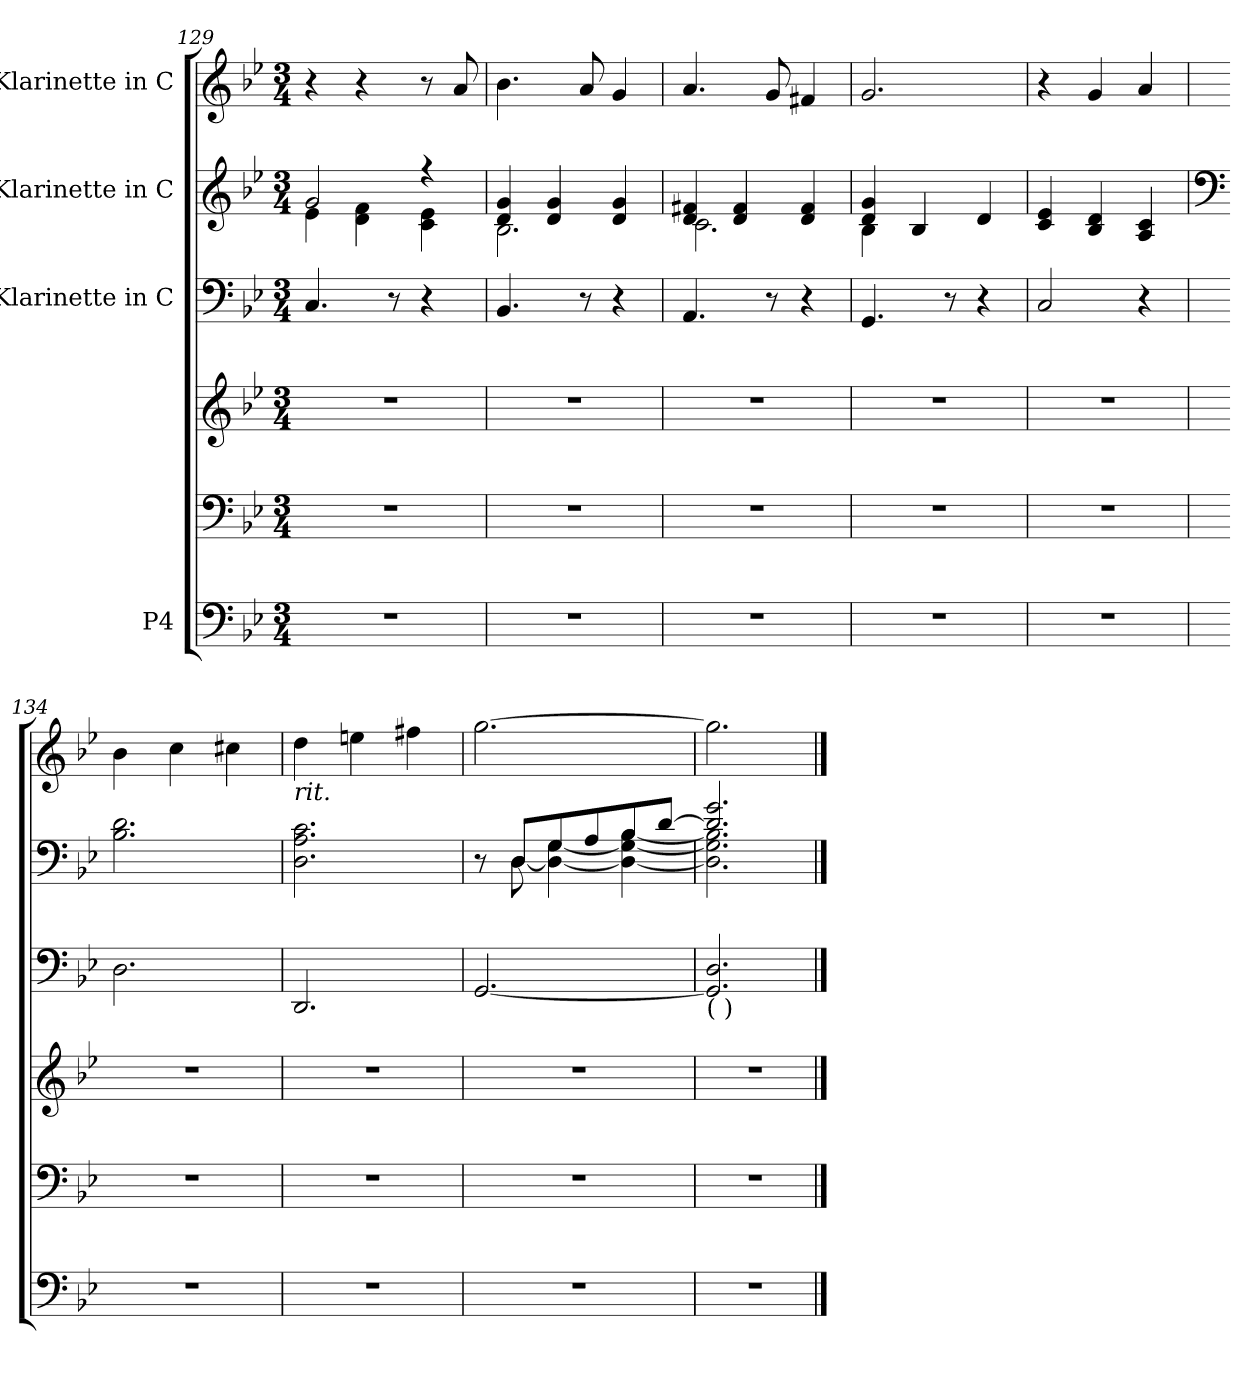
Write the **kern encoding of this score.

**kern	**kern	**kern	**kern	**kern	**kern
*part4	*part4	*part4	*part3	*part2	*part1
*staff6	*staff5	*staff4	*staff3	*staff2	*staff1
*I"P4	*	*	*I"Klarinette in C	*I"Klarinette in C	*I"Klarinette in C
!!LO:LB:g=z
*clefF4	*clefF4	*clefG2	*clefF4	*clefG2	*clefG2
*k[b-e-]	*k[b-e-]	*k[b-e-]	*k[b-e-]	*k[b-e-]	*k[b-e-]
*g:	*g:	*g:	*g:	*g:	*g:
*M3/4	*M3/4	*M3/4	*M3/4	*M3/4	*M3/4
=129	=129	=129	=129	=129	=129
!LO:N:vis=1	!LO:N:vis=1	!LO:N:vis=1	!	!	!
*	*	*	*	*^	*
2.r	2.r	2.r	4.Ci/	2gi/	4e-i\	4r
.	.	.	.	.	4di\ 4fi	4r
.	.	.	8r	.	.	.
.	.	.	4r	4r	4ci\ 4e-i	8r
.	.	.	.	.	.	8ai/
=130	=130	=130	=130	=130	=130	=130
!LO:N:vis=1	!LO:N:vis=1	!LO:N:vis=1	!	!	!	!
2.r	2.r	2.r	4.BB-i/	4di/ 4gi	2.B-i\	4.b-i\
.	.	.	.	4di/ 4gi	.	.
.	.	.	8r	.	.	8ai/
.	.	.	4r	4di/ 4gi	.	4gi/
=131	=131	=131	=131	=131	=131	=131
!LO:N:vis=1	!LO:N:vis=1	!LO:N:vis=1	!	!	!	!
2.r	2.r	2.r	4.AAi/	4di/ 4f#Xi	2.ci\	4.ai/
.	.	.	.	4di/ 4f#i	.	.
.	.	.	8r	.	.	8gi/
.	.	.	4r	4di/ 4f#i	.	4f#Xi/
=132	=132	=132	=132	=132	=132	=132
!LO:N:vis=1	!LO:N:vis=1	!LO:N:vis=1	!	!	!	!
2.r	2.r	2.r	4.GGi/	4di/ 4gi	4B-i\	2.gi/
.	.	.	.	4B-i/	4ryy	.
.	.	.	8r	.	.	.
.	.	.	4r	4di/	4ryy	.
=133	=133	=133	=133	=133	=133	=133
!LO:N:vis=1	!LO:N:vis=1	!LO:N:vis=1	!	!	!	!
*	*	*	*	*v	*v	*
2.r	2.r	2.r	2Ci/	4ci/ 4e-i	4r
.	.	.	.	4B-i/ 4di	4gi/
.	.	.	4r	4Ai/ 4ci	4ai/
=134	=134	=134	=134	=134	=134
*	*	*	*	*clefF4	*
!LO:N:vis=1	!LO:N:vis=1	!LO:N:vis=1	!	!	!
2.r	2.r	2.r	2.Di\	2.B-i\ 2.di	4b-i\
.	.	.	.	.	4cci\
.	.	.	.	.	4cc#Xi\
=135	=135	=135	=135	=135	=135
!	!	!	!	!	!LO:TX:b:i:t=rit.
!LO:N:vis=1	!LO:N:vis=1	!LO:N:vis=1	!	!	!
2.r	2.r	2.r	2.DDi/	2.Di\ 2.Ai 2.ci	4ddi\
.	.	.	.	.	4eeni\
.	.	.	.	.	4ff#Xi\
=136	=136	=136	=136	=136	=136
!LO:N:vis=1	!LO:N:vis=1	!LO:N:vis=1	!	!	!
*	*	*	*	*^	*
2.r	2.r	2.r	[2.GGi/	8r	8ryy	[2.ggi\
.	.	.	.	8Di/L	[8Di\	.
.	.	.	.	8Gi/	4Di\_ [4Gi	.
.	.	.	.	8Ai/	.	.
.	.	.	.	8B-i/	4Di\_ 4Gi_ [4B-i	.
.	.	.	.	[8di/J	.	.
=137	=137	=137	=137	=137	=137	=137
!	!	!	!LO:TX:b:t=(    )	!	!	!
!LO:N:vis=1	!LO:N:vis=1	!LO:N:vis=1	!	!	!	!
2.r	2.r	2.r	2.GGi/] 2.Di	2.di/] 2.gi	2.Di\] 2.Gi] 2.B-i]	2.ggi\]
*	*	*	*	*v	*v	*
==	==	==	==	==	==
*-	*-	*-	*-	*-	*-
